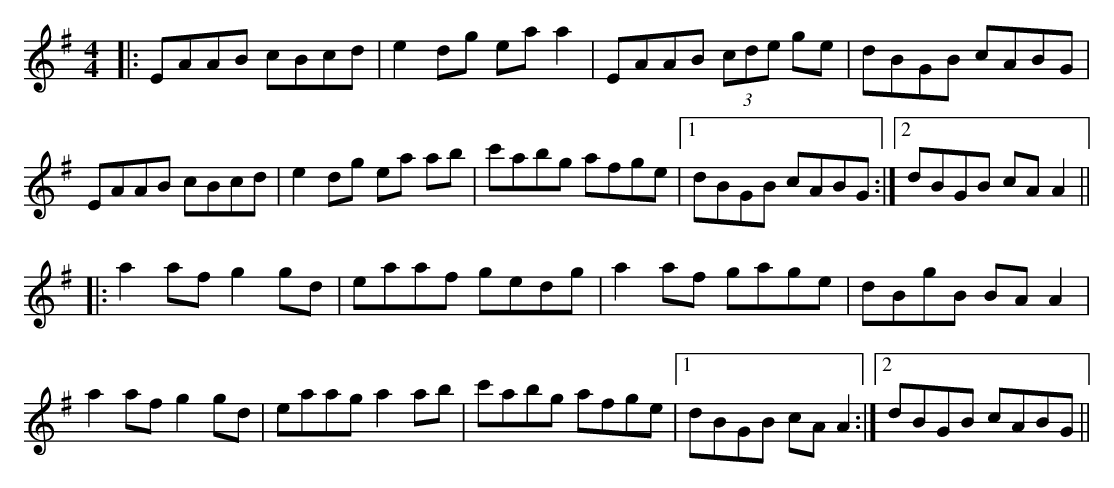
X:1
M:4/4
K:Ador
|:EAAB cBcd|e2 dg ea a2|EAAB (3cde ge|dBGB cABG|
EAAB cBcd|e2 dg ea ab|c'abg afge|1 dBGB cABG:|2 dBGB cA A2||
|:a2 af g2 gd|eaaf gedg|a2 af gage|dBgB BA A2|
a2 af g2 gd|eaag a2 ab|c'abg afge|1 dBGB cA A2:|2 dBGB cABG||
